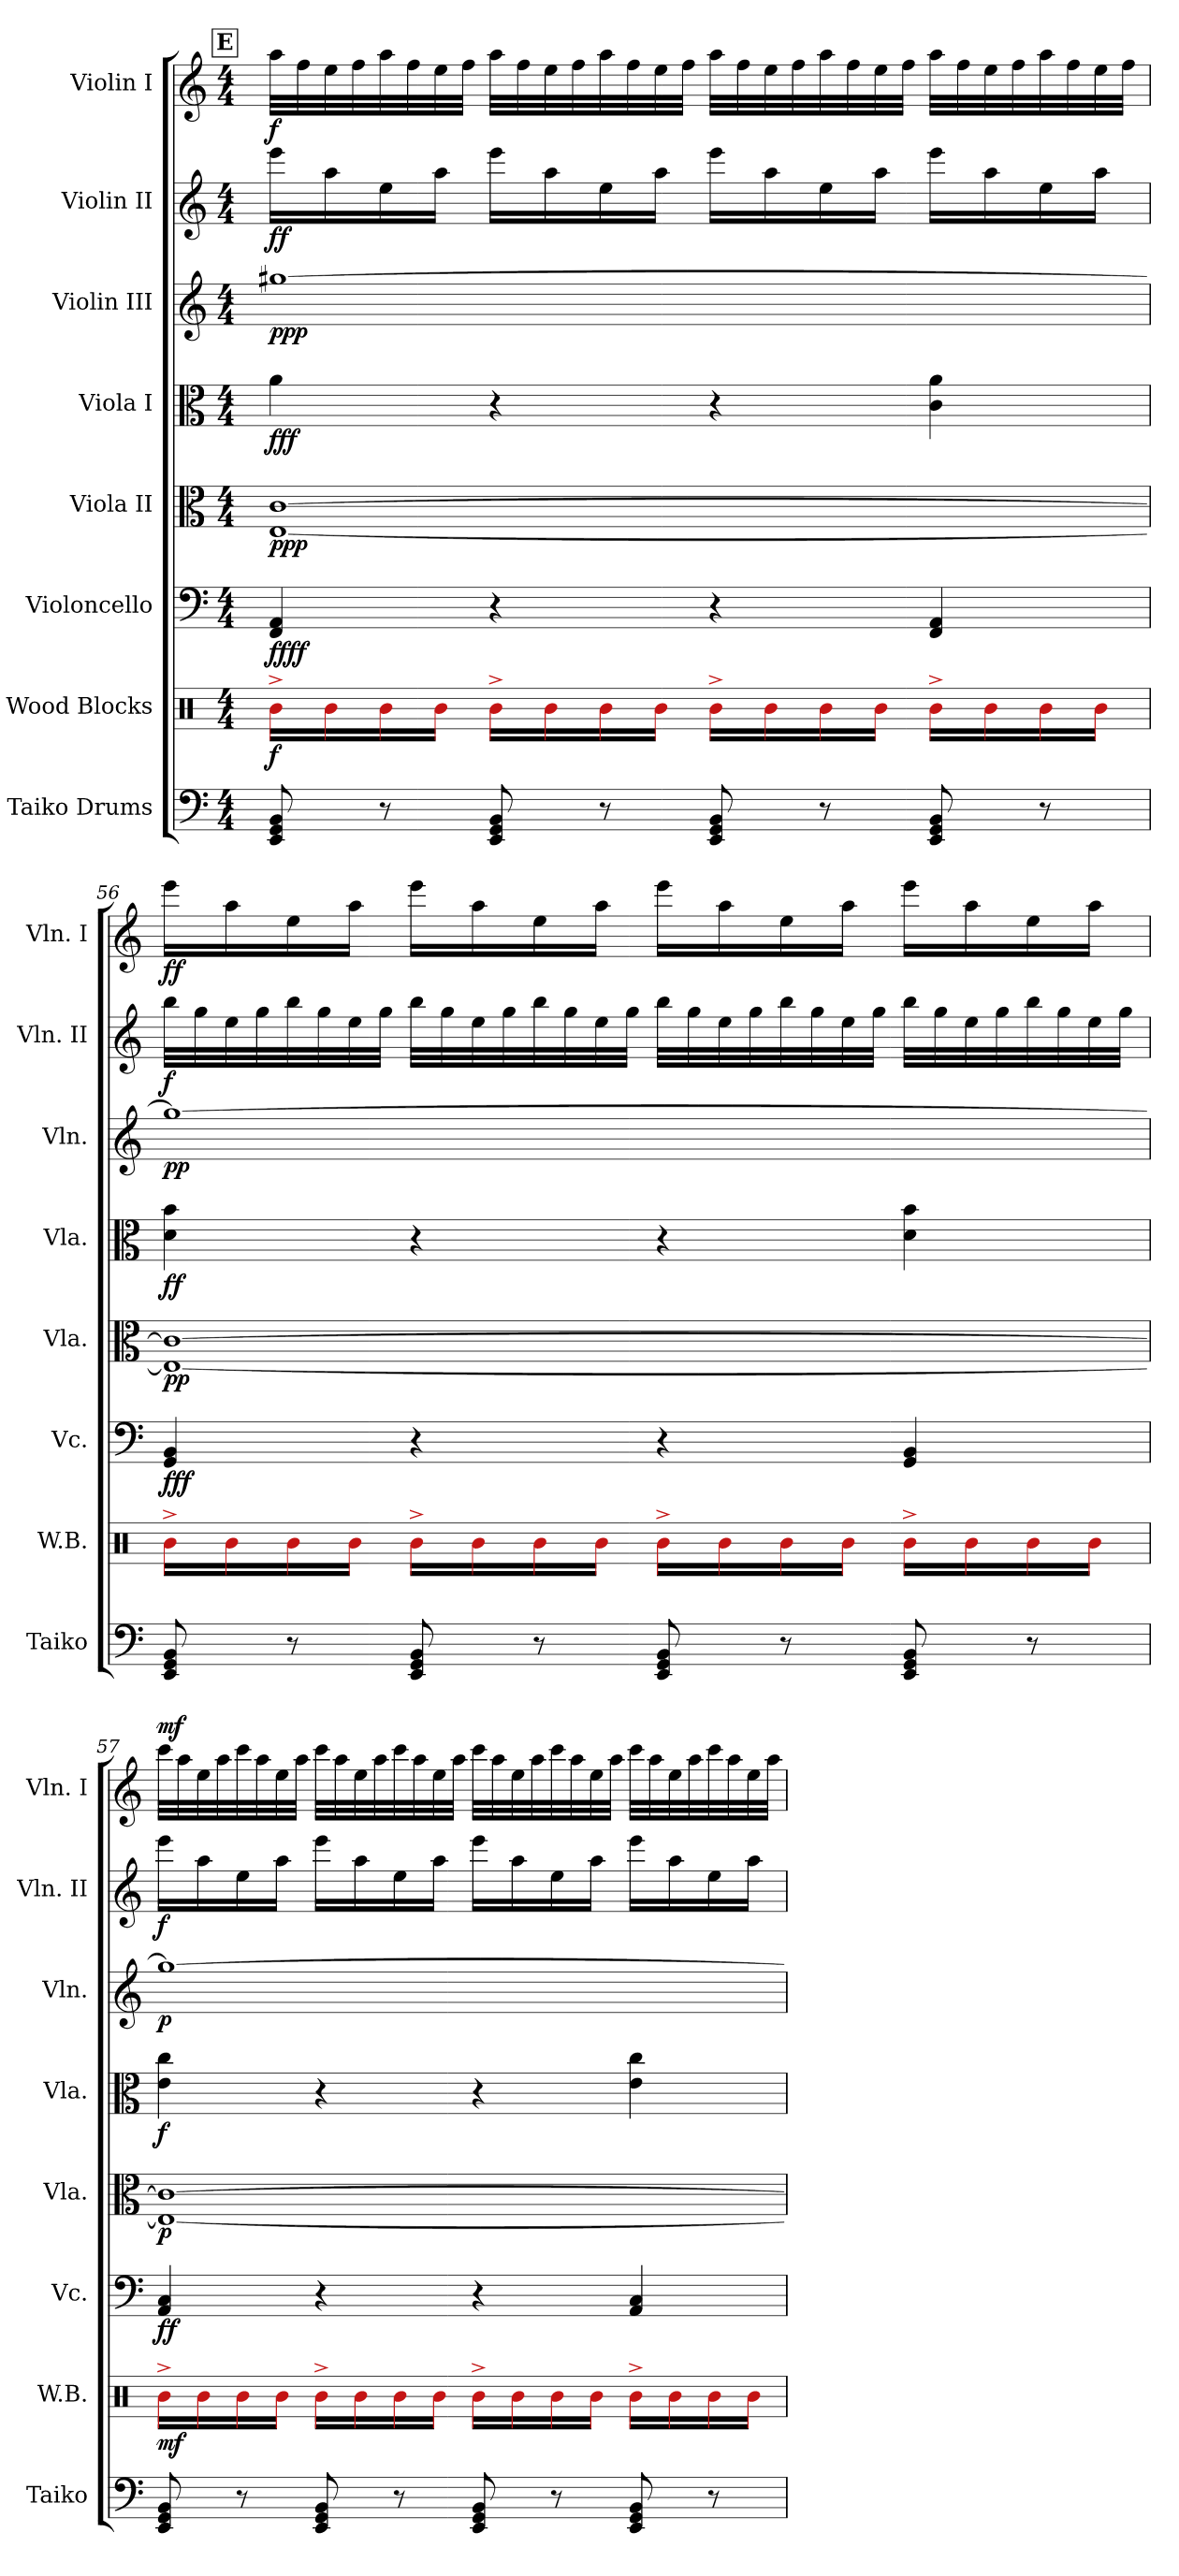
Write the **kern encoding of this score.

**kern	**kern	**dynam	**kern	**dynam	**kern	**dynam	**kern	**dynam	**kern	**dynam	**kern	**dynam	**kern	**dynam
*part8	*part7	*part7	*part6	*part6	*part5	*part5	*part4	*part4	*part3	*part3	*part2	*part2	*part1	*part1
*staff8	*staff7	*staff7	*staff6	*staff6	*staff5	*staff5	*staff4	*staff4	*staff3	*staff3	*staff2	*staff2	*staff1	*staff1
*I"Taiko Drums	*I"Wood Blocks	*	*I"Violoncello	*	*I"Viola II	*	*I"Viola I	*	*I"Violin III	*	*I"Violin II	*	*I"Violin I	*
*I'Taiko	*I'W.B.	*	*I'Vc.	*	*I'Vla.	*	*I'Vla.	*	*I'Vln.	*	*I'Vln. II	*	*I'Vln. I	*
!!LO:LB:g=z
*clefF4	*clefX	*	*clefF4	*	*clefC3	*	*clefC3	*	*clefG2	*	*clefG2	*	*clefG2	*
*ITrd-14c-24	*	*	*	*	*	*	*	*	*	*	*	*	*	*
*k[]	*k[]	*	*k[]	*	*k[]	*	*k[]	*	*k[]	*	*k[]	*	*k[]	*
*M4/4	*M4/4	*	*M4/4	*	*M4/4	*	*M4/4	*	*M4/4	*	*M4/4	*	*M4/4	*
!!LO:REH:place=s1:a:B:fs=15.7124:t=E
=55	=55	=55	=55	=55	=55	=55	=55	=55	=55	=55	=55	=55	=55	=55
!	!	!LO:DY:b	!	!LO:DY:b	!	!LO:DY:b	!	!LO:DY:b	!	!LO:DY:b	!	!LO:DY:b	!	!LO:DY:b
8e/ 8g/ 8b/	16b^\LL	f	4FF/ 4AA/	ffff	[1E [1c	ppp	4a\	fff	[1gg#X	ppp	16eee\LL	ff	32aa\LLL	f
.	.	.	.	.	.	.	.	.	.	.	.	.	32ff\	.
.	16b\	.	.	.	.	.	.	.	.	.	16aa\	.	32ee\	.
.	.	.	.	.	.	.	.	.	.	.	.	.	32ff\	.
8r	16b\	.	.	.	.	.	.	.	.	.	16ee\	.	32aa\	.
.	.	.	.	.	.	.	.	.	.	.	.	.	32ff\	.
.	16b\JJ	.	.	.	.	.	.	.	.	.	16aa\JJ	.	32ee\	.
.	.	.	.	.	.	.	.	.	.	.	.	.	32ff\JJJ	.
8e/ 8g/ 8b/	16b^\LL	.	4r	.	.	.	4r	.	.	.	16eee\LL	.	32aa\LLL	.
.	.	.	.	.	.	.	.	.	.	.	.	.	32ff\	.
.	16b\	.	.	.	.	.	.	.	.	.	16aa\	.	32ee\	.
.	.	.	.	.	.	.	.	.	.	.	.	.	32ff\	.
8r	16b\	.	.	.	.	.	.	.	.	.	16ee\	.	32aa\	.
.	.	.	.	.	.	.	.	.	.	.	.	.	32ff\	.
.	16b\JJ	.	.	.	.	.	.	.	.	.	16aa\JJ	.	32ee\	.
.	.	.	.	.	.	.	.	.	.	.	.	.	32ff\JJJ	.
8e/ 8g/ 8b/	16b^\LL	.	4r	.	.	.	4r	.	.	.	16eee\LL	.	32aa\LLL	.
.	.	.	.	.	.	.	.	.	.	.	.	.	32ff\	.
.	16b\	.	.	.	.	.	.	.	.	.	16aa\	.	32ee\	.
.	.	.	.	.	.	.	.	.	.	.	.	.	32ff\	.
8r	16b\	.	.	.	.	.	.	.	.	.	16ee\	.	32aa\	.
.	.	.	.	.	.	.	.	.	.	.	.	.	32ff\	.
.	16b\JJ	.	.	.	.	.	.	.	.	.	16aa\JJ	.	32ee\	.
.	.	.	.	.	.	.	.	.	.	.	.	.	32ff\JJJ	.
8e/ 8g/ 8b/	16b^\LL	.	4FF/ 4AA/	.	.	.	4c\ 4a\	.	.	.	16eee\LL	.	32aa\LLL	.
.	.	.	.	.	.	.	.	.	.	.	.	.	32ff\	.
.	16b\	.	.	.	.	.	.	.	.	.	16aa\	.	32ee\	.
.	.	.	.	.	.	.	.	.	.	.	.	.	32ff\	.
8r	16b\	.	.	.	.	.	.	.	.	.	16ee\	.	32aa\	.
.	.	.	.	.	.	.	.	.	.	.	.	.	32ff\	.
.	16b\JJ	.	.	.	.	.	.	.	.	.	16aa\JJ	.	32ee\	.
.	.	.	.	.	.	.	.	.	.	.	.	.	32ff\JJJ	.
!!LO:PB:g=z
=56	=56	=56	=56	=56	=56	=56	=56	=56	=56	=56	=56	=56	=56	=56
!	!	!	!	!LO:DY:b	!	!LO:DY:b	!	!LO:DY:b	!	!LO:DY:b	!	!LO:DY:b	!	!LO:DY:b
8e/ 8g/ 8b/	16b^\LL	.	4GG/ 4BB/	fff	1E_ 1c_	pp	4d\ 4b\	ff	1gg#_	pp	32bb\LLL	f	16eee\LL	ff
.	.	.	.	.	.	.	.	.	.	.	32gg\	.	.	.
.	16b\	.	.	.	.	.	.	.	.	.	32ee\	.	16aa\	.
.	.	.	.	.	.	.	.	.	.	.	32gg\	.	.	.
8r	16b\	.	.	.	.	.	.	.	.	.	32bb\	.	16ee\	.
.	.	.	.	.	.	.	.	.	.	.	32gg\	.	.	.
.	16b\JJ	.	.	.	.	.	.	.	.	.	32ee\	.	16aa\JJ	.
.	.	.	.	.	.	.	.	.	.	.	32gg\JJJ	.	.	.
8e/ 8g/ 8b/	16b^\LL	.	4r	.	.	.	4r	.	.	.	32bb\LLL	.	16eee\LL	.
.	.	.	.	.	.	.	.	.	.	.	32gg\	.	.	.
.	16b\	.	.	.	.	.	.	.	.	.	32ee\	.	16aa\	.
.	.	.	.	.	.	.	.	.	.	.	32gg\	.	.	.
8r	16b\	.	.	.	.	.	.	.	.	.	32bb\	.	16ee\	.
.	.	.	.	.	.	.	.	.	.	.	32gg\	.	.	.
.	16b\JJ	.	.	.	.	.	.	.	.	.	32ee\	.	16aa\JJ	.
.	.	.	.	.	.	.	.	.	.	.	32gg\JJJ	.	.	.
8e/ 8g/ 8b/	16b^\LL	.	4r	.	.	.	4r	.	.	.	32bb\LLL	.	16eee\LL	.
.	.	.	.	.	.	.	.	.	.	.	32gg\	.	.	.
.	16b\	.	.	.	.	.	.	.	.	.	32ee\	.	16aa\	.
.	.	.	.	.	.	.	.	.	.	.	32gg\	.	.	.
8r	16b\	.	.	.	.	.	.	.	.	.	32bb\	.	16ee\	.
.	.	.	.	.	.	.	.	.	.	.	32gg\	.	.	.
.	16b\JJ	.	.	.	.	.	.	.	.	.	32ee\	.	16aa\JJ	.
.	.	.	.	.	.	.	.	.	.	.	32gg\JJJ	.	.	.
8e/ 8g/ 8b/	16b^\LL	.	4GG/ 4BB/	.	.	.	4d\ 4b\	.	.	.	32bb\LLL	.	16eee\LL	.
.	.	.	.	.	.	.	.	.	.	.	32gg\	.	.	.
.	16b\	.	.	.	.	.	.	.	.	.	32ee\	.	16aa\	.
.	.	.	.	.	.	.	.	.	.	.	32gg\	.	.	.
8r	16b\	.	.	.	.	.	.	.	.	.	32bb\	.	16ee\	.
.	.	.	.	.	.	.	.	.	.	.	32gg\	.	.	.
.	16b\JJ	.	.	.	.	.	.	.	.	.	32ee\	.	16aa\JJ	.
.	.	.	.	.	.	.	.	.	.	.	32gg\JJJ	.	.	.
!!LO:PB:g=z
=57	=57	=57	=57	=57	=57	=57	=57	=57	=57	=57	=57	=57	=57	=57
!	!	!LO:DY:b	!	!LO:DY:b	!	!LO:DY:b	!	!LO:DY:b	!	!LO:DY:b	!	!LO:DY:b	!	!LO:DY:a
8e/ 8g/ 8b/	16b^\LL	mf	4AA/ 4C/	ff	1E_ 1c_	p	4e\ 4cc\	f	1gg#_	p	16eee\LL	f	32ccc\LLL	mf
.	.	.	.	.	.	.	.	.	.	.	.	.	32aa\	.
.	16b\	.	.	.	.	.	.	.	.	.	16aa\	.	32ee\	.
.	.	.	.	.	.	.	.	.	.	.	.	.	32aa\	.
8r	16b\	.	.	.	.	.	.	.	.	.	16ee\	.	32ccc\	.
.	.	.	.	.	.	.	.	.	.	.	.	.	32aa\	.
.	16b\JJ	.	.	.	.	.	.	.	.	.	16aa\JJ	.	32ee\	.
.	.	.	.	.	.	.	.	.	.	.	.	.	32aa\JJJ	.
8e/ 8g/ 8b/	16b^\LL	.	4r	.	.	.	4r	.	.	.	16eee\LL	.	32ccc\LLL	.
.	.	.	.	.	.	.	.	.	.	.	.	.	32aa\	.
.	16b\	.	.	.	.	.	.	.	.	.	16aa\	.	32ee\	.
.	.	.	.	.	.	.	.	.	.	.	.	.	32aa\	.
8r	16b\	.	.	.	.	.	.	.	.	.	16ee\	.	32ccc\	.
.	.	.	.	.	.	.	.	.	.	.	.	.	32aa\	.
.	16b\JJ	.	.	.	.	.	.	.	.	.	16aa\JJ	.	32ee\	.
.	.	.	.	.	.	.	.	.	.	.	.	.	32aa\JJJ	.
8e/ 8g/ 8b/	16b^\LL	.	4r	.	.	.	4r	.	.	.	16eee\LL	.	32ccc\LLL	.
.	.	.	.	.	.	.	.	.	.	.	.	.	32aa\	.
.	16b\	.	.	.	.	.	.	.	.	.	16aa\	.	32ee\	.
.	.	.	.	.	.	.	.	.	.	.	.	.	32aa\	.
8r	16b\	.	.	.	.	.	.	.	.	.	16ee\	.	32ccc\	.
.	.	.	.	.	.	.	.	.	.	.	.	.	32aa\	.
.	16b\JJ	.	.	.	.	.	.	.	.	.	16aa\JJ	.	32ee\	.
.	.	.	.	.	.	.	.	.	.	.	.	.	32aa\JJJ	.
8e/ 8g/ 8b/	16b^\LL	.	4AA/ 4C/	.	.	.	4e\ 4cc\	.	.	.	16eee\LL	.	32ccc\LLL	.
.	.	.	.	.	.	.	.	.	.	.	.	.	32aa\	.
.	16b\	.	.	.	.	.	.	.	.	.	16aa\	.	32ee\	.
.	.	.	.	.	.	.	.	.	.	.	.	.	32aa\	.
8r	16b\	.	.	.	.	.	.	.	.	.	16ee\	.	32ccc\	.
.	.	.	.	.	.	.	.	.	.	.	.	.	32aa\	.
.	16b\JJ	.	.	.	.	.	.	.	.	.	16aa\JJ	.	32ee\	.
.	.	.	.	.	.	.	.	.	.	.	.	.	32aa\JJJ	.
=	=	=	=	=	=	=	=	=	=	=	=	=	=	=
*-	*-	*-	*-	*-	*-	*-	*-	*-	*-	*-	*-	*-	*-	*-
